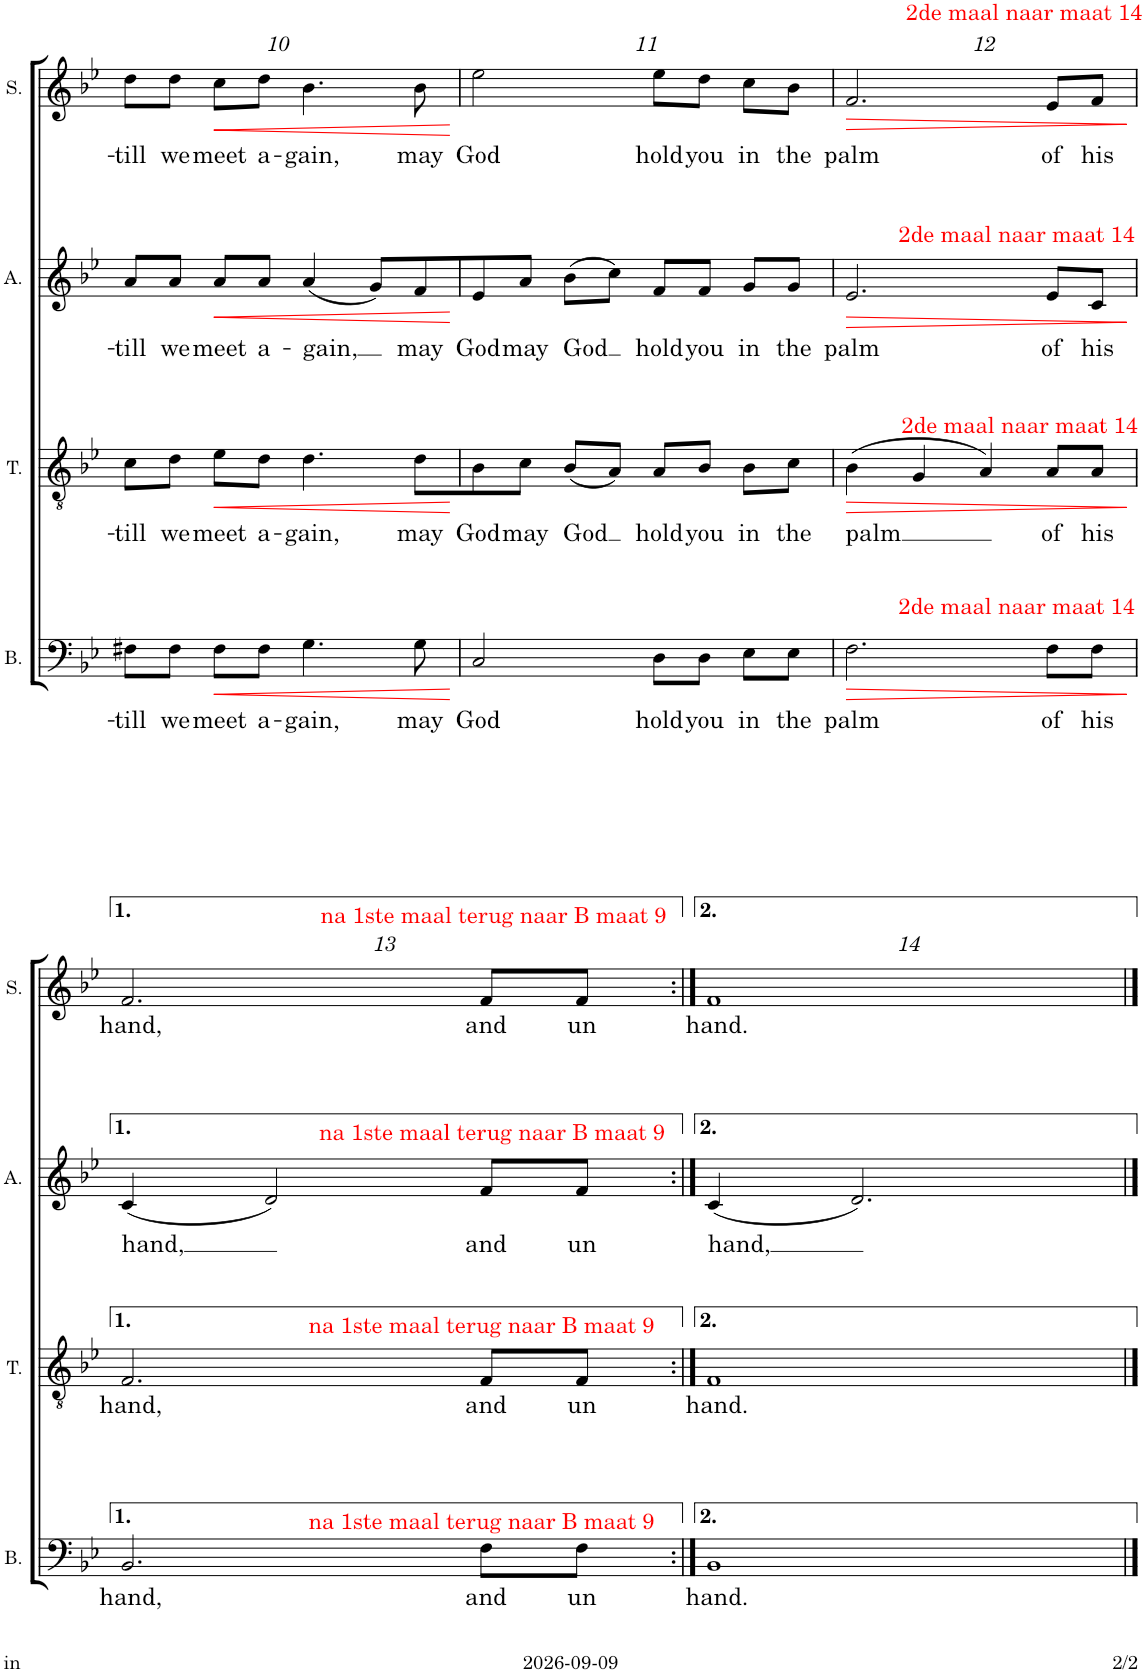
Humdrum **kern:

**kern	**text	**dynam	**kern	**text	**dynam	**kern	**text	**dynam	**kern	**text	**dynam
*part4	*part4	*part4	*part3	*part3	*part3	*part2	*part2	*part2	*part1	*part1	*part1
*staff4	*staff4	*staff4	*staff3	*staff3	*staff3	*staff2	*staff2	*staff2	*staff1	*staff1	*staff1
*I"Bass	*	*	*I"Tenor	*	*	*I"Alto	*	*	*I"Soprano	*	*
*I'B.	*	*	*I'T.	*	*	*I'A.	*	*	*I'S.	*	*
!!LO:PB:g=z
*clefF4	*	*	*clefGv2	*	*	*clefG2	*	*	*clefG2	*	*
*k[b-e-]	*	*	*k[b-e-]	*	*	*k[b-e-]	*	*	*k[b-e-]	*	*
*M4/4	*	*	*M4/4	*	*	*M4/4	*	*	*M4/4	*	*
*met(c)	*	*	*met(c)	*	*	*met(c)	*	*	*met(c)	*	*
=10	=10	=10	=10	=10	=10	=10	=10	=10	=10	=10	=10
!	!LO:LY:b	!	!	!LO:LY:b	!	!	!LO:LY:b	!	!	!LO:LY:b	!
8F#X\L	-till	.	8c\L	-till	.	8a/L	-till	.	8dd\L	-till	.
!	!LO:LY:b	!	!	!LO:LY:b	!	!	!LO:LY:b	!	!	!LO:LY:b	!
8F#\J	we	.	8d\J	we	.	8a/J	we	.	8dd\J	we	.
!	!LO:LY:b	!LO:HP:b	!	!LO:LY:b	!LO:HP:b	!	!LO:LY:b	!LO:HP:b	!	!LO:LY:b	!LO:HP:b
8F#\L	meet	<	8e-\L	meet	<	8a/L	meet	<	8cc\L	meet	<
!	!LO:LY:b	!	!	!LO:LY:b	!	!	!LO:LY:b	!	!	!LO:LY:b	!
8F#\J	a-	.	8d\J	a-	.	8a/J	a-	.	8dd\J	a-	.
!	!LO:LY:b	!	!	!LO:LY:b	!	!	!LO:LY:b	!	!	!LO:LY:b	!
4.G\	-gain,	.	4.d\	-gain,	.	(4a/	-gain,	.	4.b-\	-gain,	.
.	.	.	.	.	.	8g/L)	.	.	.	.	.
!	!LO:LY:b	!	!	!LO:LY:b	!	!	!LO:LY:b	!	!	!LO:LY:b	!
8G\	may	.	8d\L	may	.	8f/	may	.	8b-\	may	.
.	.	[	.	.	[	.	.	[	.	.	[
=11	=11	=11	=11	=11	=11	=11	=11	=11	=11	=11	=11
!	!LO:LY:b	!	!	!LO:LY:b	!	!	!LO:LY:b	!	!	!LO:LY:b	!
2C/	God	.	8B-\	God	.	8e-/	God	.	2ee-\	God	.
!	!	!	!	!LO:LY:b	!	!	!LO:LY:b	!	!	!	!
.	.	.	8c\J	may	.	8a/J	may	.	.	.	.
!	!	!	!	!LO:LY:b	!	!	!LO:LY:b	!	!	!	!
.	.	.	(8B-/L	God	.	(8b-\L	God	.	.	.	.
.	.	.	8A/J)	.	.	8cc\J)	.	.	.	.	.
!	!LO:LY:b	!	!	!LO:LY:b	!	!	!LO:LY:b	!	!	!LO:LY:b	!
8D\L	hold	.	8A/L	hold	.	8f/L	hold	.	8ee-\L	hold	.
!	!LO:LY:b	!	!	!LO:LY:b	!	!	!LO:LY:b	!	!	!LO:LY:b	!
8D\J	you	.	8B-/J	you	.	8f/J	you	.	8dd\J	you	.
!	!LO:LY:b	!	!	!LO:LY:b	!	!	!LO:LY:b	!	!	!LO:LY:b	!
8E-\L	in	.	8B-\L	in	.	8g/L	in	.	8cc\L	in	.
!	!LO:LY:b	!	!	!LO:LY:b	!	!	!LO:LY:b	!	!	!LO:LY:b	!
8E-\J	the	.	8c\J	the	.	8g/J	the	.	8b-\J	the	.
=12	=12	=12	=12	=12	=12	=12	=12	=12	=12	=12	=12
!	!LO:LY:b	!LO:HP:b	!	!LO:LY:b	!LO:HP:b	!	!LO:LY:b	!LO:HP:b	!	!LO:LY:b	!LO:HP:b
2.F\	palm	>	(4B-\	palm	>	2.e-/	palm	>	2.f/	palm	>
.	.	.	4G/	.	.	.	.	.	.	.	.
.	.	.	4A/)	.	.	.	.	.	.	.	.
!	!LO:LY:b	!	!	!LO:LY:b	!	!	!LO:LY:b	!	!	!LO:LY:b	!
8F\L	of	.	8A/L	of	.	8e-/L	of	.	8e-/L	of	.
!	!	!	!	!	!	!	!	!	!LO:TX:a:color=#FF0000:t=2de maal naar maat 14	!	!
!	!	!	!	!	!	!LO:TX:a:color=#FF0000:t=2de maal naar maat 14	!	!	!	!	!
!	!	!	!LO:TX:a:color=#FF0000:t=2de maal naar maat 14	!	!	!	!	!	!	!	!
!LO:TX:a:color=#FF0000:t=2de maal naar maat 14	!	!	!	!	!	!	!	!	!	!	!
!	!LO:LY:b	!	!	!LO:LY:b	!	!	!LO:LY:b	!	!	!LO:LY:b	!
8F\J	his	.	8A/J	his	.	8c/J	his	.	8f/J	his	.
.	.	]	.	.	]	.	.	]	.	.	]
!!LO:LB:g=z
=13	=13	=13	=13	=13	=13	=13	=13	=13	=13	=13	=13
!	!LO:LY:b	!	!	!LO:LY:b	!	!	!LO:LY:b	!	!	!LO:LY:b	!
2.BB-/	hand,	.	2.F/	hand,	.	(4c/	hand,	.	2.f/	hand,	.
.	.	.	.	.	.	2d/)	.	.	.	.	.
!	!LO:LY:b	!	!	!LO:LY:b	!	!	!LO:LY:b	!	!	!LO:LY:b	!
8F\L	and	.	8F/L	and	.	8f/L	and	.	8f/L	and	.
!	!	!	!	!	!	!	!	!	!LO:TX:a:color=#FF0000:t=na 1ste maal terug naar B maat 9	!	!
!	!	!	!	!	!	!LO:TX:a:color=#FF0000:t=na 1ste maal terug naar B maat 9	!	!	!	!	!
!	!	!	!LO:TX:a:color=#FF0000:t=na 1ste maal terug naar B maat 9	!	!	!	!	!	!	!	!
!LO:TX:a:color=#FF0000:t=na 1ste maal terug naar B maat 9	!	!	!	!	!	!	!	!	!	!	!
!	!LO:LY:b	!	!	!LO:LY:b	!	!	!LO:LY:b	!	!	!LO:LY:b	!
8F\J	un	.	8F/J	un	.	8f/J	un	.	8f/J	un	.
=14:|!	=14:|!	=14:|!	=14:|!	=14:|!	=14:|!	=14:|!	=14:|!	=14:|!	=14:|!	=14:|!	=14:|!
!	!LO:LY:b	!	!	!LO:LY:b	!	!	!LO:LY:b	!	!	!LO:LY:b	!
1BB-	hand.	.	1F	hand.	.	(4c/	hand,	.	1f	hand.	.
.	.	.	.	.	.	2.d/)	.	.	.	.	.
==	==	==	==	==	==	==	==	==	==	==	==
*-	*-	*-	*-	*-	*-	*-	*-	*-	*-	*-	*-
